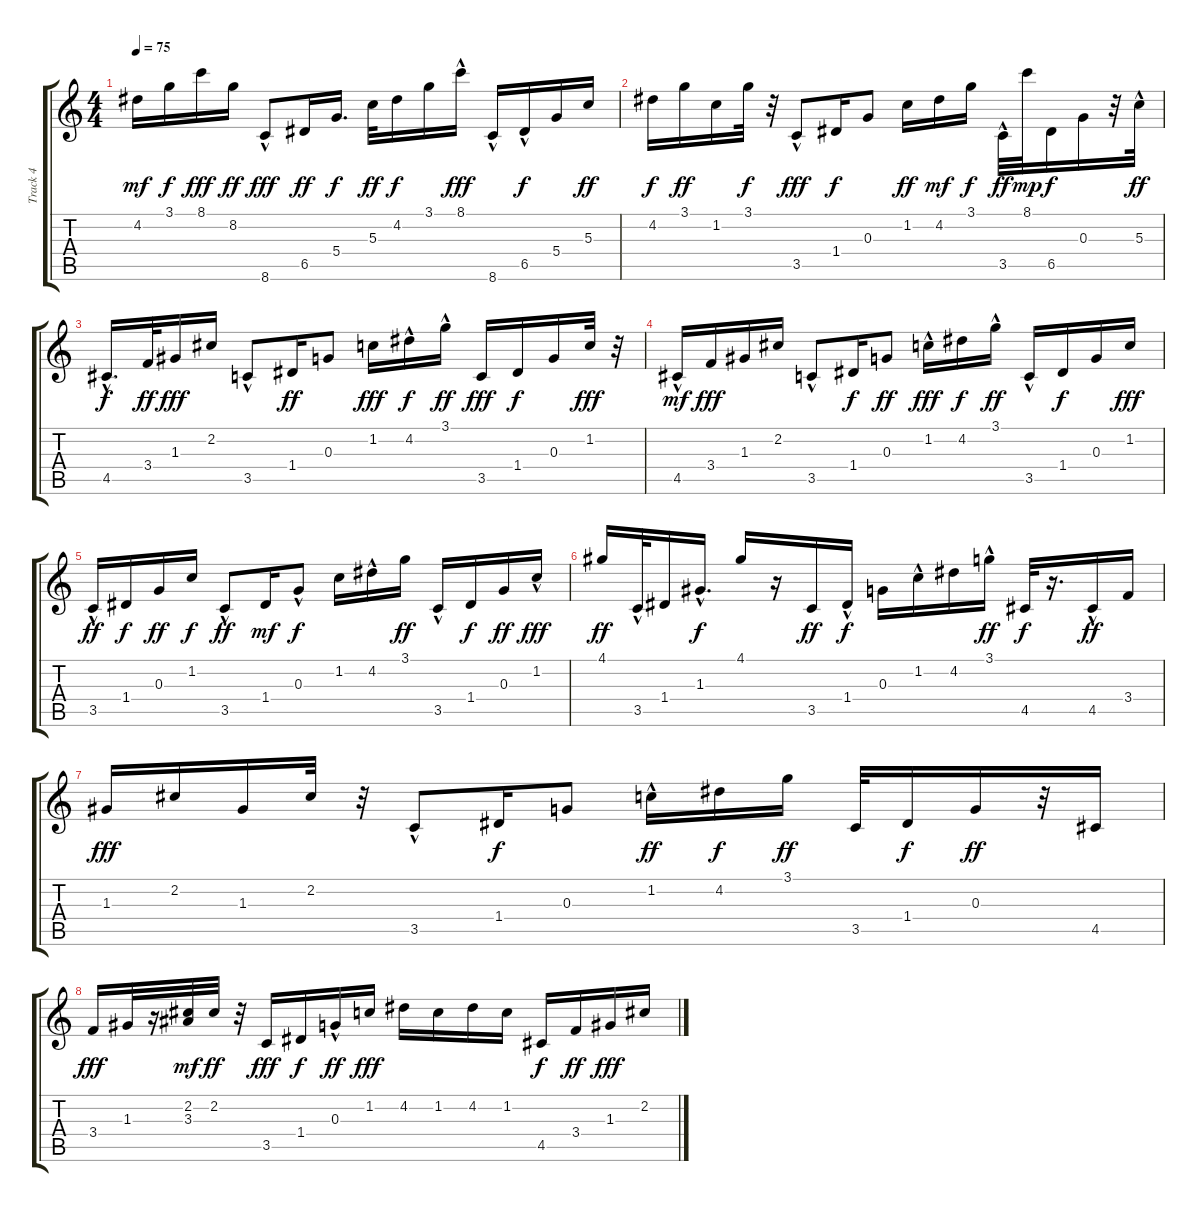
\track ("Track 4" "Track 4") {instrument acousticguitarsteel}
\staff {score tabs}
\tuning (E4 B3 G3 D3 A2 E2) {hide}
\ts (4 4)
\tempo 75
\clef g2
\ks c
4.2.16{dy mf} 3.1.16{dy f} 8.1.16{dy fff} 8.2.16{dy ff} 8.6{hac}.8{dy fff} 6.5.16{dy ff} 5.4.16{d dy f} 5.3.32{dy ff} 4.2.16{dy f} 3.1.16 8.1{hac}.16{dy fff} 8.6{hac}.16 6.5{hac}.16{dy f} 5.4.16 5.3.16{dy ff} |
4.2.16{dy f} 3.1.16{dy ff} 1.2.16 3.1.32{dy f} r.32 3.5{hac}.8{dy fff} 1.4.16{dy f} 0.3.8 1.2.16{dy ff} 4.2.16{dy mf} 3.1.16{dy f} 3.5{hac}.32{dy ff} 8.1.32{dy mp} 6.5.16{dy f} 0.3.16 r.32 5.3{hac}.32{dy ff} |
4.5{hac}.16{d dy f} 3.4.32{dy ff} 1.3.16{dy fff} 2.2.16 3.5{hac}.8 1.4.16{dy ff} 0.3.8 1.2.16{dy fff} 4.2{hac}.16{dy f} 3.1{hac}.16{dy ff} 3.5.16{dy fff} 1.4.16{dy f} 0.3.16 1.2.32{dy fff} r.32 |
4.5{hac}.16{dy mf} 3.4.16{dy fff} 1.3.16 2.2.16 3.5{hac}.8 1.4.16{dy f} 0.3.8{dy ff} 1.2{hac}.16{dy fff} 4.2.16{dy f} 3.1{hac}.16{dy ff} 3.5{hac}.16 1.4.16{dy f} 0.3.16 1.2.16{dy fff} |
3.5{hac}.16{dy ff} 1.4.16{dy f} 0.3.16{dy ff} 1.2.16{dy f} 3.5{hac}.8{dy ff} 1.4.16{dy mf} 0.3{hac}.8{dy f} 1.2.16 4.2{hac}.16 3.1.16{dy ff} 3.5{hac}.16 1.4.16{dy f} 0.3.16{dy ff} 1.2{hac}.16{dy fff} |
4.1.16{dy ff} 3.5{hac}.32 1.4.16 1.3{hac}.16{d dy f} 4.1.16 r.16 3.5.16{dy ff} 1.4{hac}.16{dy f} 0.3.16 1.2{hac}.16 4.2.16 3.1{hac}.16{dy ff} 4.5.32{dy f} r.16{d} 4.5{hac}.16{dy ff} 3.4.16 |
1.3.16{dy fff} 2.2.16 1.3.16 2.2.32 r.32 3.5{hac}.8 1.4.16{dy f} 0.3.8 1.2{hac}.16{dy ff} 4.2.16{dy f} 3.1.16{dy ff} 3.5.32 1.4.16{dy f} 0.3.16{dy ff} r.32 4.5.16 |
3.4.16{dy fff} 1.3.32 r.16 (2.2 3.3).32{dy mf} 2.2.32{dy ff} r.32 3.5.16{dy fff} 1.4.16{dy f} 0.3{hac}.16{dy ff} 1.2.16{dy fff} 4.2.16 1.2.16 4.2.16 1.2.16 4.5.16{dy f} 3.4.16{dy ff} 1.3.16{dy fff} 2.2.16
